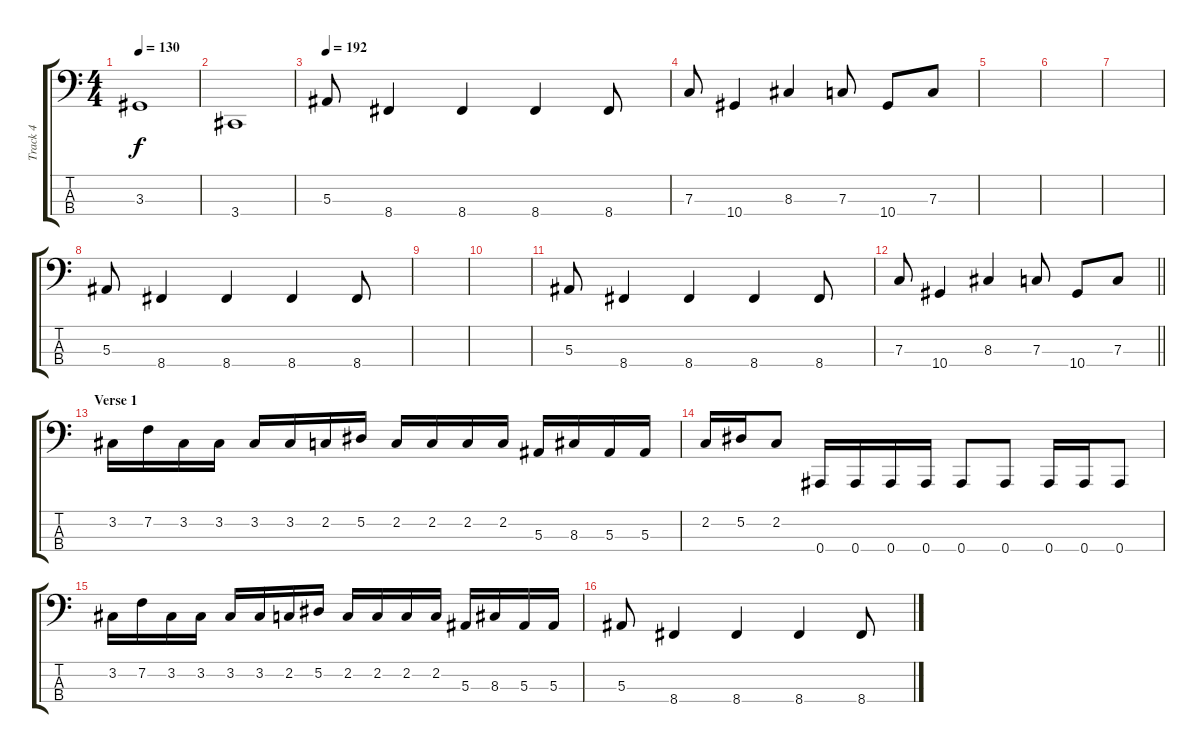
\track ("Track 4" "Track 4") {instrument electricbasspick}
\staff {score tabs}
\tuning (Eb2 Bb1 F1 Bb0) {hide}
\ts (4 4)
\tempo 130
\clef f4
\ks c
3.3.1{dy f} |
3.4.1 |
\tempo 192
5.3.8 8.4.4 8.4.4 8.4.4 8.4.8 |
7.3.8 10.4.4 8.3.4 7.3.8 10.4.8 7.3.8 |
|
|
|
5.3.8 8.4.4 8.4.4 8.4.4 8.4.8 |
|
|
5.3.8 8.4.4 8.4.4 8.4.4 8.4.8 |
\barLineRight lightlight
7.3.8 10.4.4 8.3.4 7.3.8 10.4.8 7.3.8 |
\section ("" "Verse 1")
3.2.16 7.2.16 3.2.16 3.2.16 3.2.16 3.2.16 2.2.16 5.2.16 2.2.16 2.2.16 2.2.16 2.2.16 5.3.16 8.3.16 5.3.16 5.3.16 |
2.2.16 5.2.16 2.2.8 0.4.16 0.4.16 0.4.16 0.4.16 0.4.8 0.4.8 0.4.16 0.4.16 0.4.8 |
3.2.16 7.2.16 3.2.16 3.2.16 3.2.16 3.2.16 2.2.16 5.2.16 2.2.16 2.2.16 2.2.16 2.2.16 5.3.16 8.3.16 5.3.16 5.3.16 |
5.3.8 8.4.4 8.4.4 8.4.4 8.4.8
